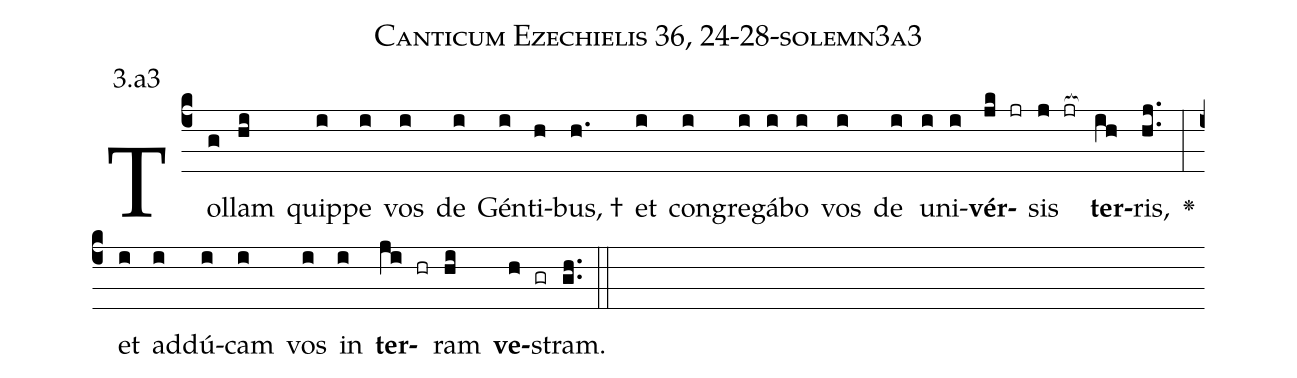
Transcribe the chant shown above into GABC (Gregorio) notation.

name: Canticum Ezechielis 36, 24-28-solemn3a3;
annotation: 3.a3;
%%
(c4)Tol(g)lam(hi) quip(i)pe(i) vos(i) de(i) Gén(i)ti(h)bus, †(h.) et(i) con(i)gre(i)gá(i)bo(i) vos(i) de(i) u(i)ni(i)<b>vér</b>(jk jr)sis(j jr[ocb:1{]) <b>ter</b>(ih[ocb:0}])ris,(hj..) <v>\greheightstar</v>(:) et(i) ad(i)dú(i)cam(i) vos(i) in(i) <b>ter</b>(ji hr)ram(hi) <b>ve</b>(h gr)stram.(gh..) (::)


%E(i) u(i) o(ji) u(hi) a(h) e.(gh..) (::)
